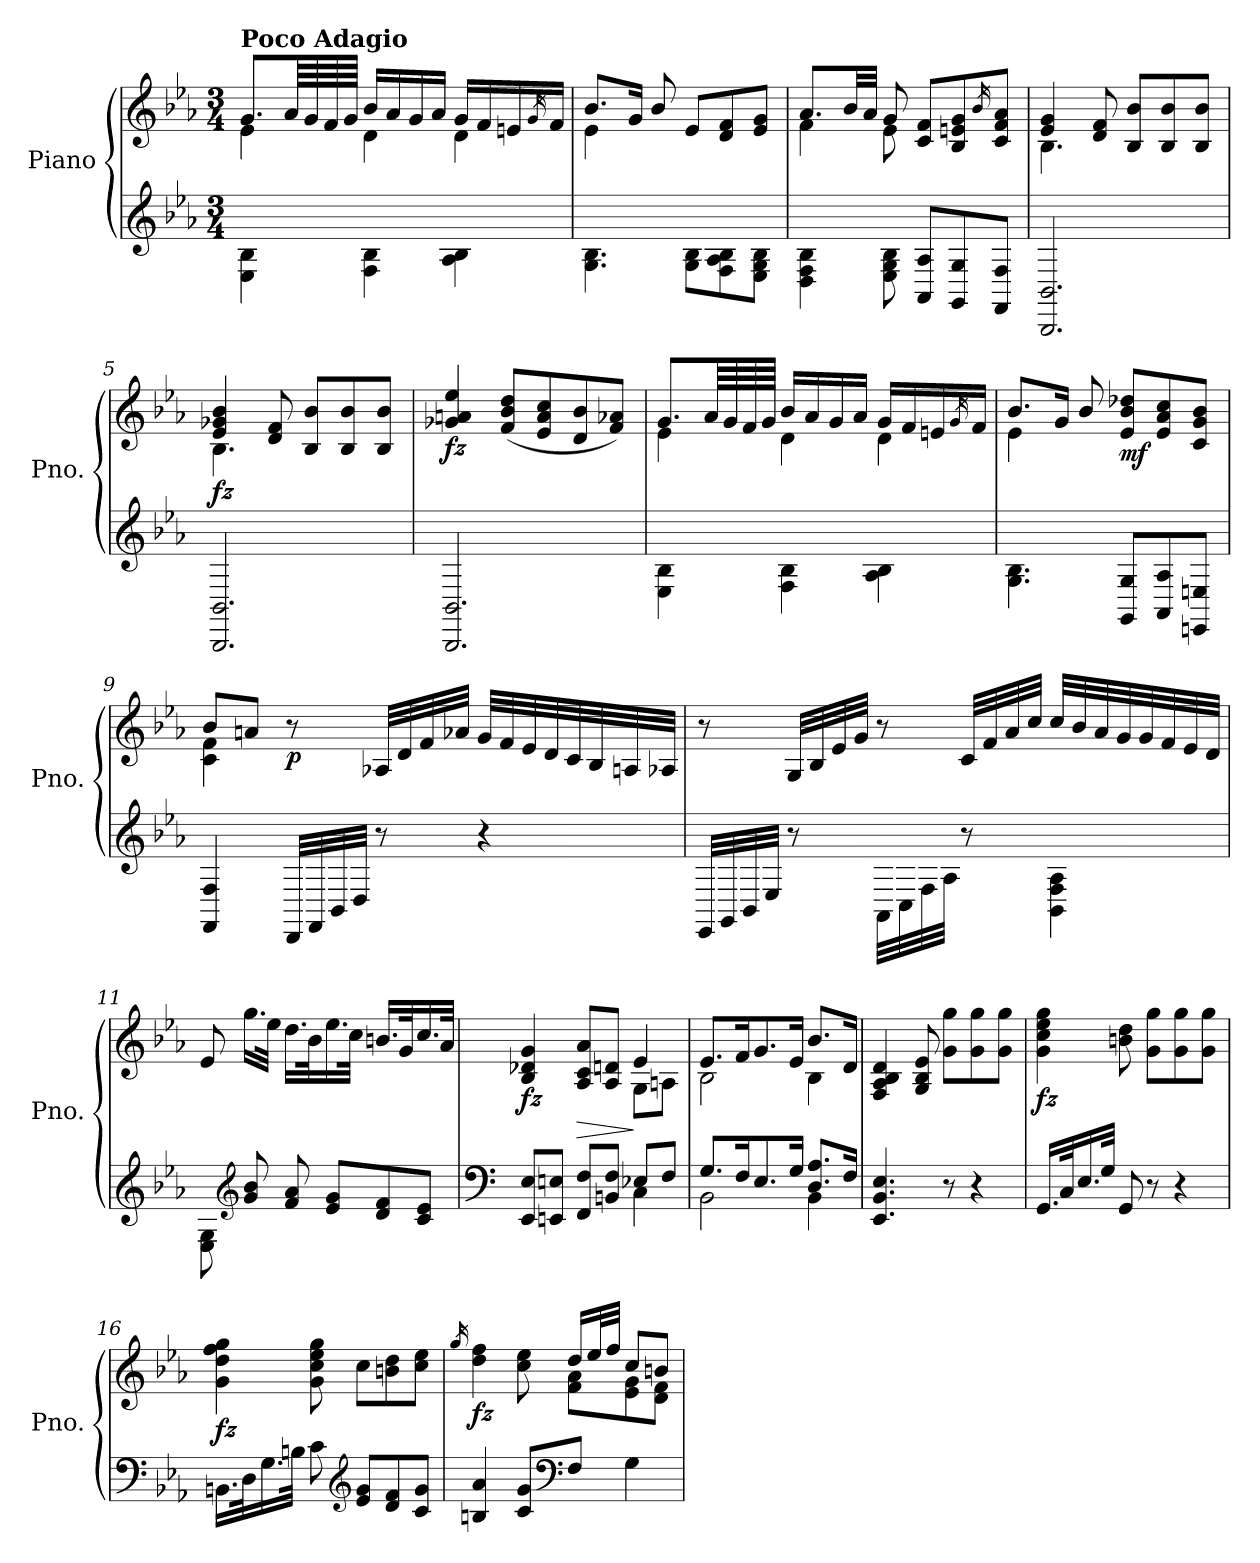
**kern	**kern	**dynam
*part1	*part1	*part1
*staff2	*staff1	*staff1/2
*I"Piano	*	*
*I'Pno.	*	*
*clefG2	*clefG2	*
*k[b-e-a-]	*k[b-e-a-]	*
*E-:	*E-:	*
*M3/4	*M3/4	*
*MM60	*MM60	*
=1	=1	=1
*	*^	*
!	!LO:TX:a:B:t=Poco Adagio	!	!
4E-\ 4B-\	8.g/L	4e-\	.
.	64a-/LLL	.	.
.	64g/	.	.
.	64f/	.	.
.	64g/JJJJ	.	.
4F\ 4B-\	16b-/LL	4d\	.
.	16a-/	.	.
.	16g/	.	.
.	16a-/JJ	.	.
4A-\ 4B-\	16g/LL	4d\	.
.	16f/	.	.
.	16en/	.	.
.	16qg/	.	.
.	16f/JJ	.	.
=2	=2	=2	=2
4.G\ 4.B-\	8.b-/L	4e-\	.
.	16g/Jk	.	.
.	8b-/	4ryy	.
8G\ 8B-\L	8e-/L	.	.
8F\ 8A-\ 8B-\	8d/ 8f/	4ryy	.
8E-\ 8G\ 8B-\J	8e-/ 8g/J	.	.
=3	=3	=3	=3
4D\ 4F\ 4B-\	8.a-/L	4f\	.
.	32b-/LL	.	.
.	32a-/JJJ	.	.
8E-\ 8G\ 8B-\	8g/	8e-\	.
8AA-/ 8A-/L	8c/ 8f/L	8ryy	.
8GG/ 8G/	8B-/ 8en/ 8g/	4ryy	.
.	16qb-/	.	.
8FF/ 8F/J	8c/ 8f/ 8a-/J	.	.
=4	=4	=4	=4
2.BBB-/ 2.BB-/	4e-/ 4g/	4.B-\	.
.	8d/ 8f/	.	.
.	8B-/ 8b-/L	8ryy	.
.	8B-/ 8b-/	4ryy	.
.	8B-/ 8b-/J	.	.
!!LO:LB:g=z	!!
=5	=5	=5	=5
!	!	!	!LO:DY:b
2.BBB-/ 2.BB-/	4e-/ 4g-X/ 4b-/	4.B-\	fz
.	8d/ 8f/	.	.
.	8B-/ 8b-/L	8ryy	.
.	8B-/ 8b-/	4ryy	.
.	8B-/ 8b-/J	.	.
*	*v	*v	*
!!LO:LB:g=z
=6	=6	=6
!	!	!LO:DY:b
2.BBB-/ 2.BB-/	4g-X/ 4an/ 4ee-/	fz
.	(8f/ 8b-/ 8dd/L	.
.	8e-/ 8a/ 8cc/	.
.	8d/ 8b-/	.
.	8f/ 8a-X/J)	.
=7	=7	=7
*	*^	*
4E-\ 4B-\	8.g/L	4e-\	.
.	64a-/LLL	.	.
.	64g/	.	.
.	64f/	.	.
.	64g/JJJJ	.	.
4F\ 4B-\	16b-/LL	4d\	.
.	16a-/	.	.
.	16g/	.	.
.	16a-/JJ	.	.
4A-\ 4B-\	16g/LL	4d\	.
.	16f/	.	.
.	16en/	.	.
.	16qg/	.	.
.	16f/JJ	.	.
=8	=8	=8	=8
4.G\ 4.B-\	8.b-/L	4e-\	.
.	16g/Jk	.	.
.	8b-/	4ryy	.
!	!	!	!LO:DY:b
8GG/ 8G/L	8e-/ 8b-/ 8dd-X/L	.	mf
8AA-/ 8A-/	8e-/ 8a-/ 8cc/	4ryy	.
8EEn/ 8En/J	8c/ 8g/ 8b-/J	.	.
!!LO:LB:g=z	!!
=9	=9	=9	=9
4FF/ 4F/	8b-/L	4c\ 4f\	.
.	8an/J	.	.
!	!	!	!LO:DY:b
32DD/LLL	8r	4ryy	p
32FF/	.	.	.
32BB-/	.	.	.
32D/JJJ	.	.	.
8r	32A-X/LLL	.	.
.	32d/	.	.
.	32f/	.	.
.	32a-X/JJJ	.	.
4r	32g/LLL	4ryy	.
.	32f/	.	.
.	32e-/	.	.
.	32d/	.	.
.	32c/	.	.
.	32B-/	.	.
.	32An/	.	.
.	32A-X/JJJ	.	.
*	*v	*v	*
!!LO:LB:g=z
=10	=10	=10
32EE-/LLL	8r	.
32GG/	.	.
32BB-/	.	.
32E-/JJJ	.	.
8r	32G/LLL	.
.	32B-/	.
.	32e-/	.
.	32g/JJJ	.
32AA-\LLL	8r	.
32C\	.	.
32F\	.	.
32A-\JJJ	.	.
8r	32c/LLL	.
.	32f/	.
.	32a-/	.
.	32cc/JJJ	.
4BB-\ 4F\ 4A-\	32cc/LLL	.
.	32b-/	.
.	32a-/	.
.	32g/	.
.	32g/	.
.	32f/	.
.	32e-/	.
.	32d/JJJ	.
=11	=11	=11
8E-\ 8G\	8e-/	.
*clefG2	*	*
8g/ 8b-/	16.gg\LL	.
.	32ee-\JJk	.
8f/ 8a-/	16.dd\LL	.
.	32b-\K	.
8e-/ 8g/L	16.ee-\	.
.	32cc\JJk	.
8d/ 8f/	16.bn/LL	.
.	32g/K	.
8c/ 8e-/J	16.cc/	.
.	32a-/JJk	.
!!LO:LB:g=z
=12	=12	=12
*clefF4	*	*
*^	*^	*
!	!	!	!	!LO:DY:b
8EE-/ 8E-/L	4ryy	4B-/ 4d-X/ 4g/	4ryy	fz
8EEn/ 8En/J	.	.	.	.
!	!	!	!	!LO:HP:b
8FF/ 8F/L	4ryy	8A-/ 8c/ 8a-/L	4ryy	>
8BBn/ 8F/J	.	8A-/ 8dn/J	.	.
8E-X/L	4C\	4e-/	8G\L	]
8F/J	.	.	8An\J	.
=13	=13	=13	=13	=13
8.G/L	2BB-\	8.e-/L	2B-\	.
16F/K	.	16f/K	.	.
8.E-/	.	8.g/	.	.
16G/Jk	.	16e-/Jk	.	.
8.D/ 8.A-/L	4BB-\	8.b-/L	4B-\	.
16F/Jk	.	16d/Jk	.	.
*v	*v	*	*	*
*	*v	*v	*
!!LO:PB:g=z
=14	=14	=14
4.EE-/ 4.BB-/ 4.E-/	4F/ 4A-/ 4B-/ 4d/	.
.	8G/ 8B-/ 8e-/	.
8r	8g\ 8gg\L	.
4r	8g\ 8gg\	.
.	8g\ 8gg\J	.
=15	=15	=15
!	!	!LO:DY:b
16.GG/LL	4g\ 4cc\ 4ee-\ 4gg\	fz
32C/K	.	.
16.E-/	.	.
32G/JJk	.	.
8GG/	8bn\ 8dd\	.
8r	8g\ 8gg\L	.
4r	8g\ 8gg\	.
.	8g\ 8gg\J	.
=16	=16	=16
!	!	!LO:DY:b
16.BBn\LL	4g\ 4dd\ 4ff\ 4gg\	fz
32D\K	.	.
16.G\	.	.
32Bn\JJk	.	.
8c\	8g\ 8cc\ 8ee-\ 8gg\	.
*clefG2	*	*
8e-/ 8g/L	8cc\L	.
8d/ 8f/	8bn\ 8dd\	.
8c/ 8g/J	8cc\ 8ee-\J	.
=17	=17	=17
.	16qgg/	.
*	*^	*
!	!	!	!LO:DY:b
4Bn/ 4a-/	4dd\ 4ff\	4ryy	fz
8c/ 8g/L	8cc\ 8ee-\	8ryy	.
*clefF4	*	*	*
8F/J	16dd/LL	8f\ 8a-\L	.
.	32ee-/L	.	.
.	32ff/JJJ	.	.
4G\	8cc/L	8e-\ 8g\	.
.	8bn/J	8d\ 8f\J	.
*	*v	*v	*
=	=	=
*-	*-	*-
